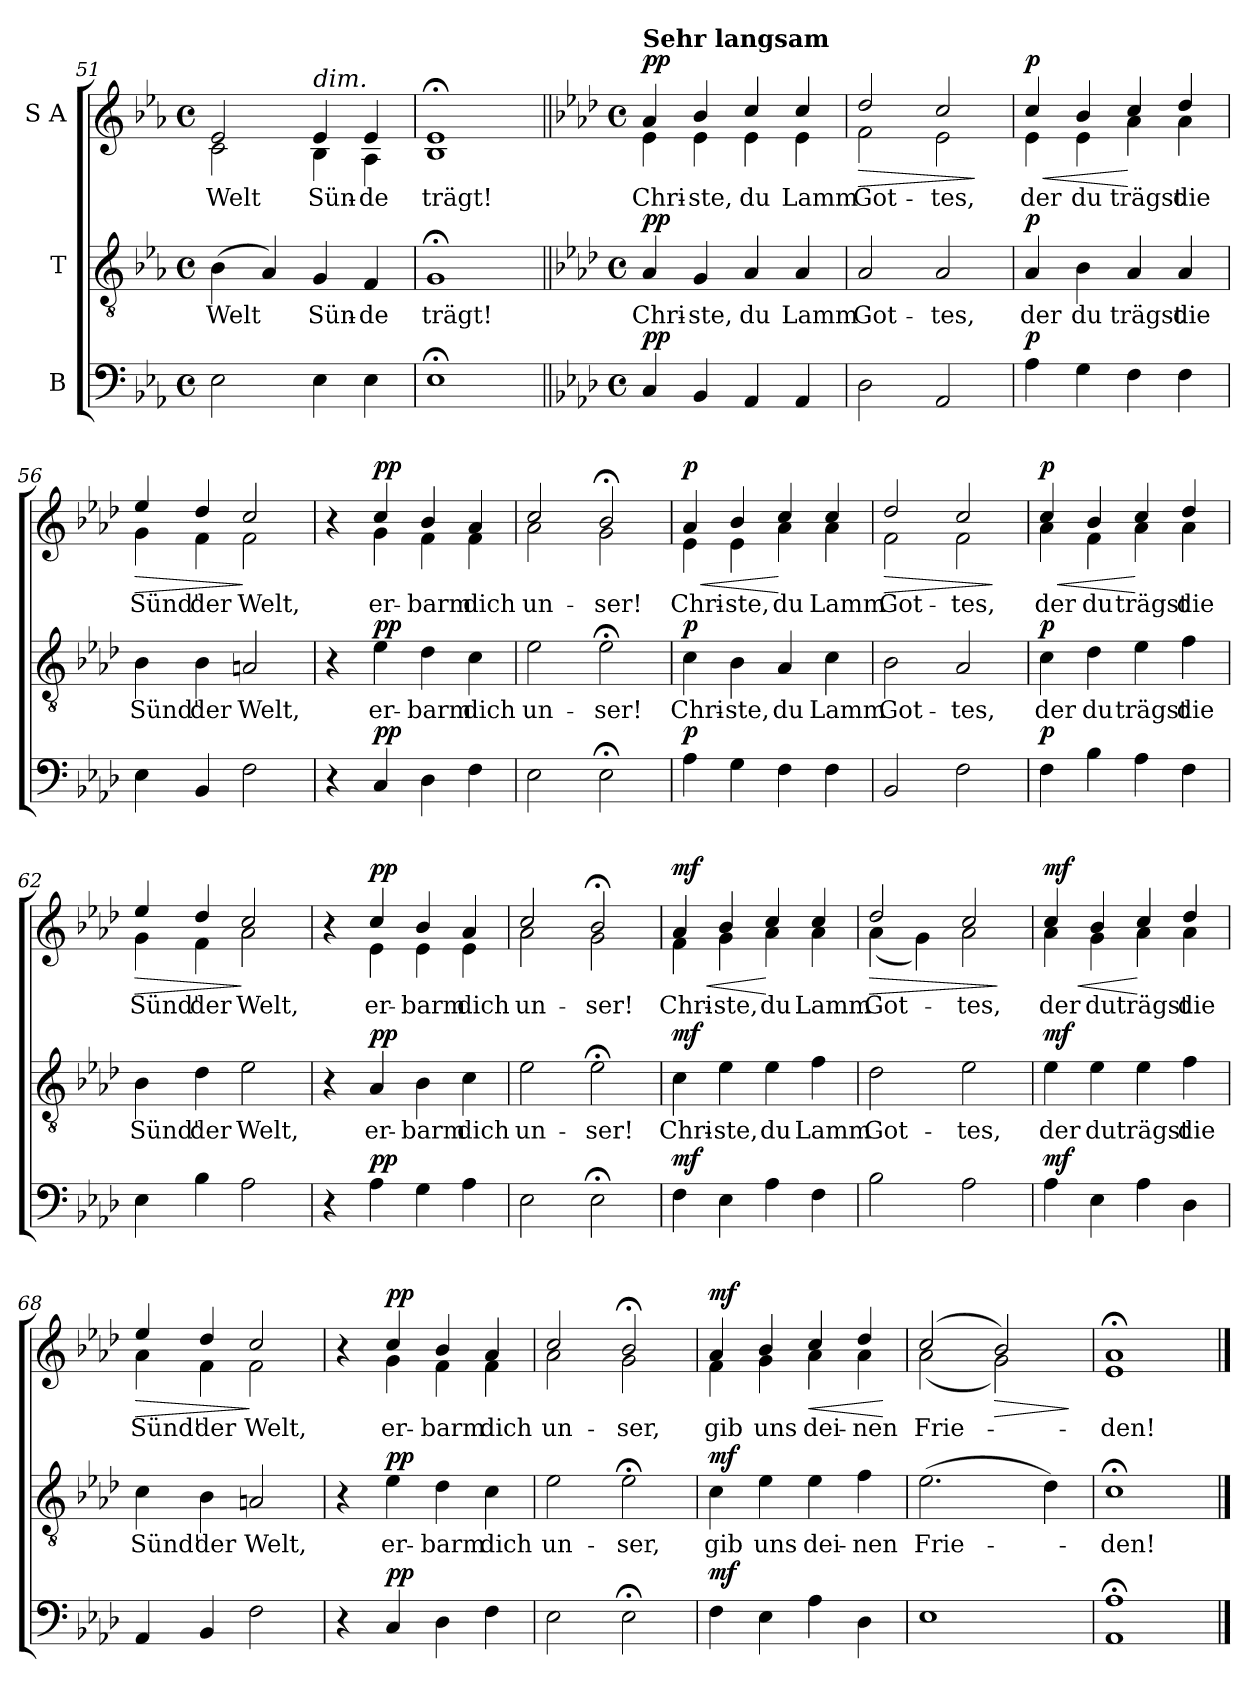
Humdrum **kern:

**kern	**dynam	**kern	**text	**dynam	**kern	**text	**dynam
*part3	*part3	*part2	*part2	*part2	*part1	*part1	*part1
*staff3	*staff3	*staff2	*staff2	*staff2	*staff1	*staff1	*staff1
*I"B	*	*I"T	*	*	*I"S A	*	*
*clefF4	*	*clefGv2	*	*	*clefG2	*	*
*k[b-e-a-]	*	*k[b-e-a-]	*	*	*k[b-e-a-]	*	*
*M4/4	*	*M4/4	*	*	*M4/4	*	*
*met(c)	*	*met(c)	*	*	*met(c)	*	*
=51	=51	=51	=51	=51	=51	=51	=51
!	!	!	!	!	!LO:TX:a:B:t=rit.	!	!
!	!	!	!LO:LY:b	!	!	!LO:LY:b	!
*	*	*	*	*	*^	*	*
2E-\	.	(4B-\	Welt	.	2e-/	2c\	Welt	.
.	.	4A-/)	.	.	.	.	.	.
!	!	!	!	!	!LO:TX:a:i:t=dim.	!	!	!
!	!	!	!LO:LY:b	!	!	!	!LO:LY:b	!
4E-\	.	4G/	Sün-	.	4e-/	4B-\	Sün-	.
!	!	!	!LO:LY:b	!	!	!	!LO:LY:b	!
4E-\	.	4F/	-de	.	4e-/	4A-\	-de	.
=52	=52	=52	=52	=52	=52	=52	=52	=52
!	!	!	!LO:LY:b	!	!	!	!LO:LY:b	!
1E-;<	.	1G;<	trägt!	.	1e-;<	1B-	trägt!	.
!!LO:PB:g=z	!!
=53||	=53||	=53||	=53||	=53||	=53||	=53||	=53||	=53||
*k[b-e-a-d-]	*	*k[b-e-a-d-]	*	*	*k[b-e-a-d-]	*	*	*
*M4/4	*	*M4/4	*	*	*M4/4	*	*	*
*met(c)	*	*met(c)	*	*	*met(c)	*	*	*
!	!	!	!	!	!LO:TX:a:B:t=Sehr langsam	!	!	!
!	!LO:DY:a	!	!LO:LY:b	!LO:DY:a	!	!	!LO:LY:b	!LO:DY:a
4C/	pp	4A-/	Chri-	pp	4a-/	4e-\	Chri-	pp
!	!	!	!LO:LY:b	!	!	!	!LO:LY:b	!
4BB-/	.	4G/	-ste,	.	4b-/	4e-\	-ste,	.
!	!	!	!LO:LY:b	!	!	!	!LO:LY:b	!
4AA-/	.	4A-/	du	.	4cc/	4e-\	du	.
!	!	!	!LO:LY:b	!	!	!	!LO:LY:b	!
4AA-/	.	4A-/	Lamm	.	4cc/	4e-\	Lamm	.
=54	=54	=54	=54	=54	=54	=54	=54	=54
!	!	!	!LO:LY:b	!	!	!	!LO:LY:b	!LO:HP:b
2D-\	.	2A-/	Got-	.	2dd-/	2f\	Got-	>
!	!	!	!LO:LY:b	!	!	!	!LO:LY:b	!
2AA-/	.	2A-/	-tes,	.	2cc/	2e-\	-tes,	.
*	*	*	*	*	*v	*v	*	*
.	.	.	.	.	.	.	]
=55	=55	=55	=55	=55	=55	=55	=55
!	!LO:DY:a	!	!LO:LY:b	!LO:DY:a	!	!LO:LY:b	!LO:HP:b
*	*	*	*	*	*^	*	*
!	!	!	!	!	!	!	!	!LO:DY:n=1:a
4A-\	p	4A-/	der	p	4cc/	4e-\	der	< p
!	!	!	!LO:LY:b	!	!	!	!LO:LY:b	!
4G\	.	4B-\	du	.	4b-/	4e-\	du	.
!	!	!	!LO:LY:b	!	!	!	!LO:LY:b	!
4F\	.	4A-/	trägst	.	4cc/	4a-\	trägst	[
!	!	!	!LO:LY:b	!	!	!	!LO:LY:b	!
4F\	.	4A-/	die	.	4dd-/	4a-\	die	.
=56	=56	=56	=56	=56	=56	=56	=56	=56
!	!	!	!LO:LY:b	!	!	!	!LO:LY:b	!LO:HP:b
4E-\	.	4B-\	Sünd'	.	4ee-/	4g\	Sünd'	>
!	!	!	!LO:LY:b	!	!	!	!LO:LY:b	!
4BB-/	.	4B-\	der	.	4dd-/	4f\	der	.
!	!	!	!LO:LY:b	!	!	!	!LO:LY:b	!
2F\	.	2An/	Welt,	.	2cc/	2f\	Welt,	]
=57	=57	=57	=57	=57	=57	=57	=57	=57
4r	.	4r	.	.	4r	4ryy	.	.
!	!LO:DY:a	!	!LO:LY:b	!LO:DY:a	!	!	!LO:LY:b	!LO:DY:a
4C/	pp	4e-\	er-	pp	4cc/	4g\	er-	pp
!	!	!	!LO:LY:b	!	!	!	!LO:LY:b	!
4D-\	.	4d-\	-barm	.	4b-/	4f\	-barm	.
!	!	!	!LO:LY:b	!	!	!	!LO:LY:b	!
4F\	.	4c\	dich	.	4a-/	4f\	dich	.
!!LO:LB:g=z	!!
=58	=58	=58	=58	=58	=58	=58	=58	=58
!	!	!	!LO:LY:b	!	!	!	!LO:LY:b	!
2E-\	.	2e-\	un-	.	2cc/	2a-\	un-	.
!	!	!	!LO:LY:b	!	!	!	!LO:LY:b	!
2E-;<\	.	2e-;<\	-ser!	.	2b-;</	2g\	-ser!	.
=59	=59	=59	=59	=59	=59	=59	=59	=59
!	!LO:DY:a	!	!LO:LY:b	!LO:DY:a	!	!	!LO:LY:b	!LO:HP:b
!	!	!	!	!	!	!	!	!LO:DY:n=1:a
4A-\	p	4c\	Chri-	p	4a-/	4e-\	Chri-	< p
!	!	!	!LO:LY:b	!	!	!	!LO:LY:b	!
4G\	.	4B-\	-ste,	.	4b-/	4e-\	-ste,	.
!	!	!	!LO:LY:b	!	!	!	!LO:LY:b	!
4F\	.	4A-/	du	.	4cc/	4a-\	du	[
!	!	!	!LO:LY:b	!	!	!	!LO:LY:b	!
4F\	.	4c\	Lamm	.	4cc/	4a-\	Lamm	.
=60	=60	=60	=60	=60	=60	=60	=60	=60
!	!	!	!LO:LY:b	!	!	!	!LO:LY:b	!LO:HP:b
2BB-/	.	2B-\	Got-	.	2dd-/	2f\	Got-	>
!	!	!	!LO:LY:b	!	!	!	!LO:LY:b	!
2F\	.	2A-/	-tes,	.	2cc/	2f\	-tes,	.
*	*	*	*	*	*v	*v	*	*
.	.	.	.	.	.	.	]
=61	=61	=61	=61	=61	=61	=61	=61
!	!LO:DY:a	!	!LO:LY:b	!LO:DY:a	!	!LO:LY:b	!LO:HP:b
*	*	*	*	*	*^	*	*
!	!	!	!	!	!	!	!	!LO:DY:n=1:a
4F\	p	4c\	der	p	4cc/	4a-\	der	< p
!	!	!	!LO:LY:b	!	!	!	!LO:LY:b	!
4B-\	.	4d-\	du	.	4b-/	4f\	du	.
!	!	!	!LO:LY:b	!	!	!	!LO:LY:b	!
4A-\	.	4e-\	trägst	.	4cc/	4a-\	trägst	[
!	!	!	!LO:LY:b	!	!	!	!LO:LY:b	!
4F\	.	4f\	die	.	4dd-/	4a-\	die	.
=62	=62	=62	=62	=62	=62	=62	=62	=62
!	!	!	!LO:LY:b	!	!	!	!LO:LY:b	!LO:HP:b
4E-\	.	4B-\	Sünd'	.	4ee-/	4g\	Sünd'	>
!	!	!	!LO:LY:b	!	!	!	!LO:LY:b	!
4B-\	.	4d-\	der	.	4dd-/	4f\	der	.
!	!	!	!LO:LY:b	!	!	!	!LO:LY:b	!
2A-\	.	2e-\	Welt,	.	2cc/	2a-\	Welt,	]
=63	=63	=63	=63	=63	=63	=63	=63	=63
4r	.	4r	.	.	4r	4ryy	.	.
!	!LO:DY:a	!	!LO:LY:b	!LO:DY:a	!	!	!LO:LY:b	!LO:DY:a
4A-\	pp	4A-/	er-	pp	4cc/	4e-\	er-	pp
!	!	!	!LO:LY:b	!	!	!	!LO:LY:b	!
4G\	.	4B-\	-barm	.	4b-/	4e-\	-barm	.
!	!	!	!LO:LY:b	!	!	!	!LO:LY:b	!
4A-\	.	4c\	dich	.	4a-/	4e-\	dich	.
!!LO:LB:g=z	!!
=64	=64	=64	=64	=64	=64	=64	=64	=64
!	!	!	!LO:LY:b	!	!	!	!LO:LY:b	!
2E-\	.	2e-\	un-	.	2cc/	2a-\	un-	.
!	!	!	!LO:LY:b	!	!	!	!LO:LY:b	!
2E-;<\	.	2e-;<\	-ser!	.	2b-;</	2g\	-ser!	.
=65	=65	=65	=65	=65	=65	=65	=65	=65
!	!LO:DY:a	!	!LO:LY:b	!LO:DY:a	!	!	!LO:LY:b	!LO:HP:b
!	!	!	!	!	!	!	!	!LO:DY:n=1:a
4F\	mf	4c\	Chri-	mf	4a-/	4f\	Chri-	< mf
!	!	!	!LO:LY:b	!	!	!	!LO:LY:b	!
4E-\	.	4e-\	-ste,	.	4b-/	4g\	-ste,	.
!	!	!	!LO:LY:b	!	!	!	!LO:LY:b	!
4A-\	.	4e-\	du	.	4cc/	4a-\	du	[
!	!	!	!LO:LY:b	!	!	!	!LO:LY:b	!
4F\	.	4f\	Lamm	.	4cc/	4a-\	Lamm	.
=66	=66	=66	=66	=66	=66	=66	=66	=66
!	!	!	!LO:LY:b	!	!	!	!LO:LY:b	!LO:HP:b
2B-\	.	2d-\	Got-	.	2dd-/	(4a-\	Got-	>
.	.	.	.	.	.	4g\)	.	.
!	!	!	!LO:LY:b	!	!	!	!LO:LY:b	!
2A-\	.	2e-\	-tes,	.	2cc/	2a-\	-tes,	.
*	*	*	*	*	*v	*v	*	*
.	.	.	.	.	.	.	]
=67	=67	=67	=67	=67	=67	=67	=67
!	!LO:DY:a	!	!LO:LY:b	!LO:DY:a	!	!LO:LY:b	!LO:HP:b
*	*	*	*	*	*^	*	*
!	!	!	!	!	!	!	!	!LO:DY:n=1:a
4A-\	mf	4e-\	der	mf	4cc/	4a-\	der	< mf
!	!	!	!LO:LY:b	!	!	!	!LO:LY:b	!
4E-\	.	4e-\	du	.	4b-/	4g\	du	.
!	!	!	!LO:LY:b	!	!	!	!LO:LY:b	!
4A-\	.	4e-\	trägst	.	4cc/	4a-\	trägst	[
!	!	!	!LO:LY:b	!	!	!	!LO:LY:b	!
4D-\	.	4f\	die	.	4dd-/	4a-\	die	.
=68	=68	=68	=68	=68	=68	=68	=68	=68
!	!	!	!LO:LY:b	!	!	!	!LO:LY:b	!LO:HP:b
4AA-/	.	4c\	Sünd'	.	4ee-/	4a-\	Sünd'	>
!	!	!	!LO:LY:b	!	!	!	!LO:LY:b	!
4BB-/	.	4B-\	der	.	4dd-/	4f\	der	.
!	!	!	!LO:LY:b	!	!	!	!LO:LY:b	!
2F\	.	2An/	Welt,	.	2cc/	2f\	Welt,	]
!!LO:LB:g=z	!!
=69	=69	=69	=69	=69	=69	=69	=69	=69
4r	.	4r	.	.	4r	4ryy	.	.
!	!LO:DY:a	!	!LO:LY:b	!LO:DY:a	!	!	!LO:LY:b	!LO:DY:a
4C/	pp	4e-\	er-	pp	4cc/	4g\	er-	pp
!	!	!	!LO:LY:b	!	!	!	!LO:LY:b	!
4D-\	.	4d-\	-barm	.	4b-/	4f\	-barm	.
!	!	!	!LO:LY:b	!	!	!	!LO:LY:b	!
4F\	.	4c\	dich	.	4a-/	4f\	dich	.
=70	=70	=70	=70	=70	=70	=70	=70	=70
!	!	!	!LO:LY:b	!	!	!	!LO:LY:b	!
2E-\	.	2e-\	un-	.	2cc/	2a-\	un-	.
!	!	!	!LO:LY:b	!	!	!	!LO:LY:b	!
2E-;<\	.	2e-;<\	-ser,	.	2b-;</	2g\	-ser,	.
=71	=71	=71	=71	=71	=71	=71	=71	=71
!	!LO:DY:a	!	!LO:LY:b	!LO:DY:a	!	!	!LO:LY:b	!LO:DY:a
4F\	mf	4c\	gib	mf	4a-/	4f\	gib	mf
!	!	!	!LO:LY:b	!	!	!	!LO:LY:b	!
4E-\	.	4e-\	uns	.	4b-/	4g\	uns	.
!	!	!	!LO:LY:b	!	!	!	!LO:LY:b	!LO:HP:b
4A-\	.	4e-\	dei-	.	4cc/	4a-\	dei-	<
!	!	!	!LO:LY:b	!	!	!	!LO:LY:b	!
4D-\	.	4f\	-nen	.	4dd-/	4a-\	-nen	.
*	*	*	*	*	*v	*v	*	*
.	.	.	.	.	.	.	[
=72	=72	=72	=72	=72	=72	=72	=72
!	!	!	!LO:LY:b	!	!	!LO:LY:b	!
*	*	*	*	*	*^	*	*
1E-	.	(2.e-\	Frie-	.	(2cc/	(2a-\	Frie-	.
!	!	!	!	!	!	!	!	!LO:HP:b
.	.	.	.	.	2b-/)	2g\)	.	>
.	.	4d-\)	.	.	.	.	.	.
*	*	*	*	*	*v	*v	*	*
.	.	.	.	.	.	.	]
=73	=73	=73	=73	=73	=73	=73	=73
!	!	!	!LO:LY:b	!	!	!LO:LY:b	!
*	*	*	*	*	*^	*	*
1AA-;< 1A-;<	.	1c;<	-den!	.	1a-;<	1e-	-den!	.
*	*	*	*	*	*v	*v	*	*
==	==	==	==	==	==	==	==
*-	*-	*-	*-	*-	*-	*-	*-
